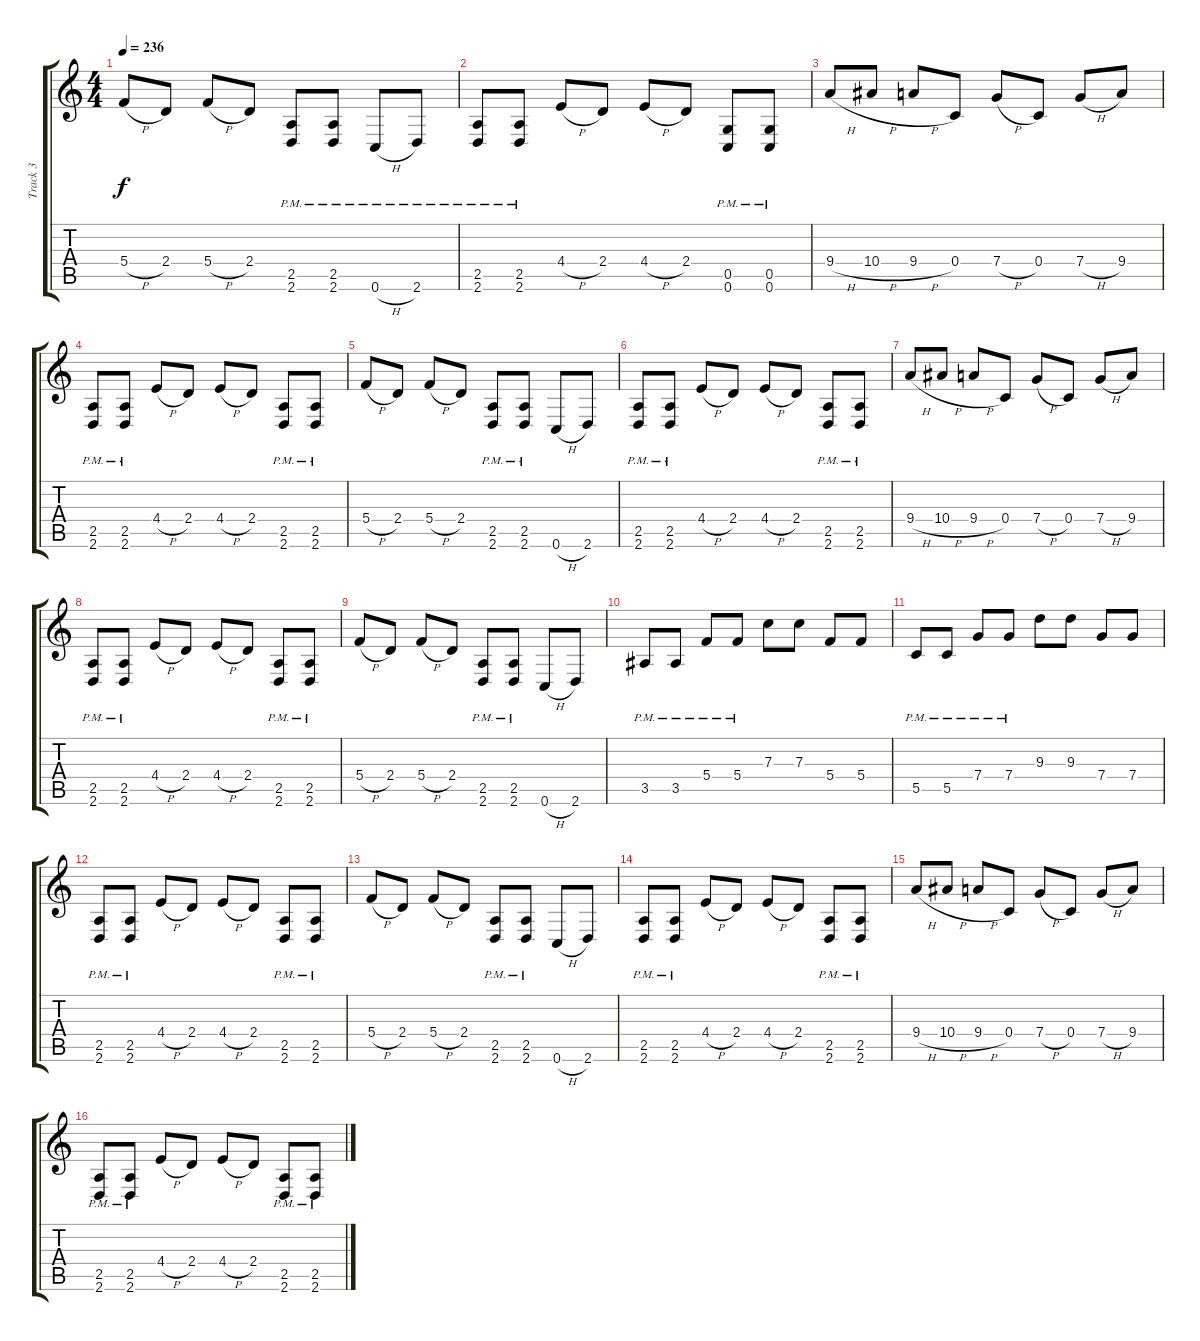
\track ("Track 3" "Track 3") {instrument distortionguitar}
\staff {score tabs}
\tuning (D4 A3 F3 C3 G2 C2) {hide}
\ts (4 4)
\tempo 236
\clef g2
\ks c
5.4{h}.8{dy f} 2.4.8 5.4{h}.8 2.4.8 (2.5{pm} 2.6{pm}).8 (2.5 2.6{pm}).8 0.6{h pm}.8 2.6{pm}.8 |
(2.5{pm} 2.6{pm}).8 (2.5{pm} 2.6{pm}).8 4.4{h}.8 2.4.8 4.4{h}.8 2.4.8 (0.5{pm} 0.6{pm}).8 (0.5{pm} 0.6{pm}).8 |
9.4{h}.8 10.4{h}.8 9.4{h}.8 0.4.8 7.4{h}.8 0.4.8 7.4{h}.8 9.4.8 |
(2.5{pm} 2.6{pm}).8 (2.5{pm} 2.6{pm}).8 4.4{h}.8 2.4.8 4.4{h}.8 2.4.8 (2.5{pm} 2.6{pm}).8 (2.5{pm} 2.6{pm}).8 |
5.4{h}.8 2.4.8 5.4{h}.8 2.4.8 (2.5{pm} 2.6{pm}).8 (2.5{pm} 2.6{pm}).8 0.6{h}.8 2.6.8 |
(2.5{pm} 2.6{pm}).8 (2.5{pm} 2.6{pm}).8 4.4{h}.8 2.4.8 4.4{h}.8 2.4.8 (2.5{pm} 2.6{pm}).8 (2.5{pm} 2.6{pm}).8 |
9.4{h}.8 10.4{h}.8 9.4{h}.8 0.4.8 7.4{h}.8 0.4.8 7.4{h}.8 9.4.8 |
(2.5{pm} 2.6{pm}).8 (2.5{pm} 2.6{pm}).8 4.4{h}.8 2.4.8 4.4{h}.8 2.4.8 (2.5{pm} 2.6{pm}).8 (2.5{pm} 2.6{pm}).8 |
5.4{h}.8 2.4.8 5.4{h}.8 2.4.8 (2.5{pm} 2.6{pm}).8 (2.5{pm} 2.6{pm}).8 0.6{h}.8 2.6.8 |
3.5{pm}.8 3.5{pm}.8 5.4{pm}.8 5.4{pm}.8 7.3.8 7.3.8 5.4.8 5.4.8 |
5.5{pm}.8 5.5{pm}.8 7.4{pm}.8 7.4{pm}.8 9.3.8 9.3.8 7.4.8 7.4.8 |
(2.5{pm} 2.6{pm}).8 (2.5{pm} 2.6{pm}).8 4.4{h}.8 2.4.8 4.4{h}.8 2.4.8 (2.5{pm} 2.6{pm}).8 (2.5{pm} 2.6{pm}).8 |
5.4{h}.8 2.4.8 5.4{h}.8 2.4.8 (2.5{pm} 2.6{pm}).8 (2.5{pm} 2.6{pm}).8 0.6{h}.8 2.6.8 |
(2.5{pm} 2.6{pm}).8 (2.5{pm} 2.6{pm}).8 4.4{h}.8 2.4.8 4.4{h}.8 2.4.8 (2.5{pm} 2.6{pm}).8 (2.5{pm} 2.6{pm}).8 |
9.4{h}.8 10.4{h}.8 9.4{h}.8 0.4.8 7.4{h}.8 0.4.8 7.4{h}.8 9.4.8 |
(2.5{pm} 2.6{pm}).8 (2.5{pm} 2.6{pm}).8 4.4{h}.8 2.4.8 4.4{h}.8 2.4.8 (2.5{pm} 2.6{pm}).8 (2.5{pm} 2.6{pm}).8
